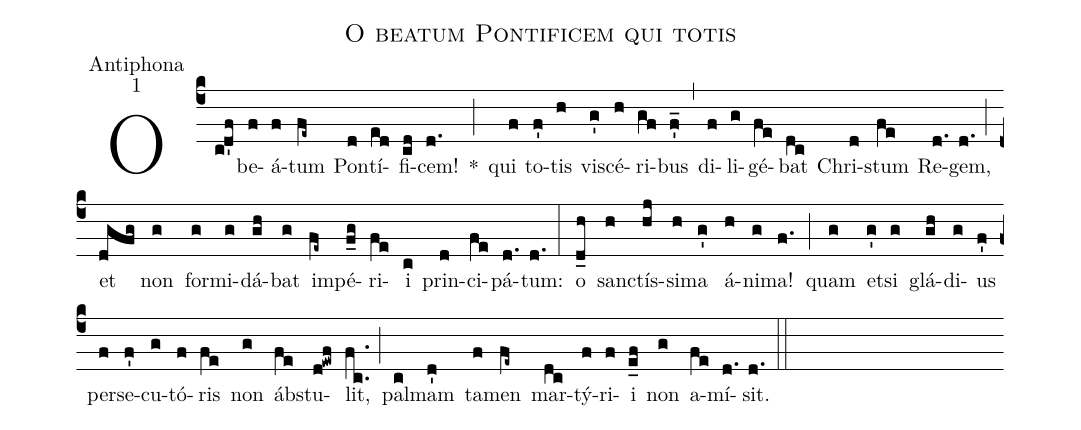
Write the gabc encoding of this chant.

name:O beatum Pontificem qui totis;
office-part:Antiphona;
mode:1;
%%
(c4) O(c!d'f) be(f)á(f)tum(fe~) Pon(d)tí(ed)fi(cd)cem!(d.) *(;) qui(f) to(f')tis(h) vi(g')scé(h)ri(gf)bus(f'_) (,) di(f)li(g)gé(fe)bat(dc) Chri(d)stum(fe) Re(d.)gem,(d.) (;) et(dgfg) non(g) for(g)mi(g)dá(gh)bat(g) im(fe~)pé(f_g)ri(fe)i(c) prin(d)ci(fe)pá(d.)tum:(d.) (:) o(d_h) san(h)ctís(hj)si(h)ma(g') á(h)ni(g)ma!(f.) (;) quam(g) et(g')si(g) glá(gh)di(g)us(f') per(f)se(f')cu(g)tó(f)ris(fe) non(g) áb(fe)stu(d!ewf)lit,(fc..) (;) pal(c)mam(d') ta(f)men(fe~) mar(dc)tý(f)ri(f)i(e_f) non(g) a(fe)mí(d.)sit.(d.) (::)
